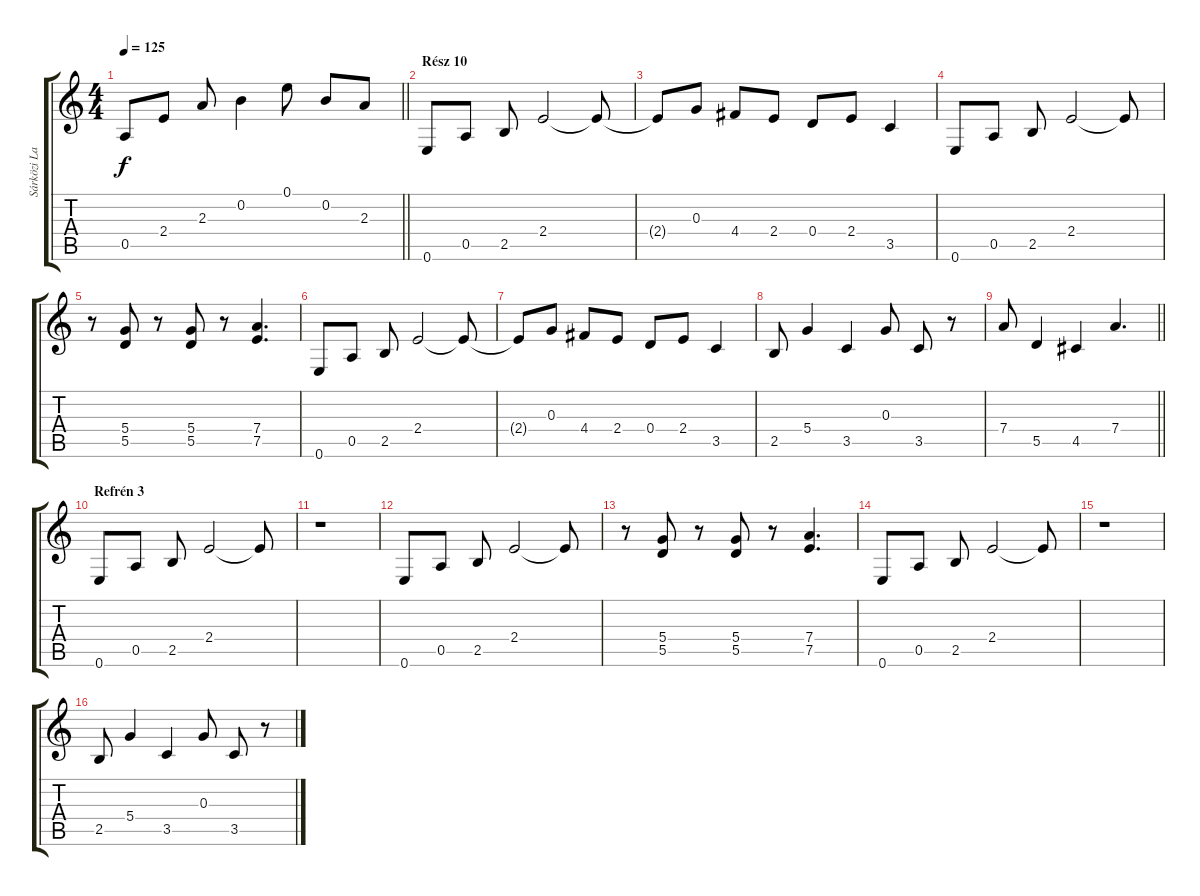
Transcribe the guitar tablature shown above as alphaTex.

\track ("Sárközi Lajos - Gitár" "Sárközi La") {instrument acousticguitarsteel}
\staff {score tabs}
\tuning (E4 B3 G3 D3 A2 E2) {hide}
\ts (4 4)
\tempo 125
\clef g2
\barLineRight lightlight
\ks c
0.5.8{dy f} 2.4.8 2.3.8 0.2.4 0.1.8 0.2.8 2.3.8 |
\section ("" "Rész 10")
0.6.8 0.5.8 2.5.8 2.4.2 2.4{t}.8 |
2.4{t}.8 0.3.8 4.4.8 2.4.8 0.4.8 2.4.8 3.5.4 |
0.6.8 0.5.8 2.5.8 2.4.2 2.4{t}.8 |
r.8 (5.4 5.5).8 r.8 (5.4 5.5).8 r.8 (7.4 7.5).4{d} |
0.6.8 0.5.8 2.5.8 2.4.2 2.4{t}.8 |
2.4{t}.8 0.3.8 4.4.8 2.4.8 0.4.8 2.4.8 3.5.4 |
2.5.8 5.4.4 3.5.4 0.3.8 3.5.8 r.8 |
\barLineRight lightlight
7.4.8 5.5.4 4.5.4 7.4.4{d} |
\section ("" "Refrén 3")
0.6.8 0.5.8 2.5.8 2.4.2 2.4{t}.8 |
r.1 |
0.6.8 0.5.8 2.5.8 2.4.2 2.4{t}.8 |
r.8 (5.4 5.5).8 r.8 (5.4 5.5).8 r.8 (7.4 7.5).4{d} |
0.6.8 0.5.8 2.5.8 2.4.2 2.4{t}.8 |
r.1 |
2.5.8 5.4.4 3.5.4 0.3.8 3.5.8 r.8
